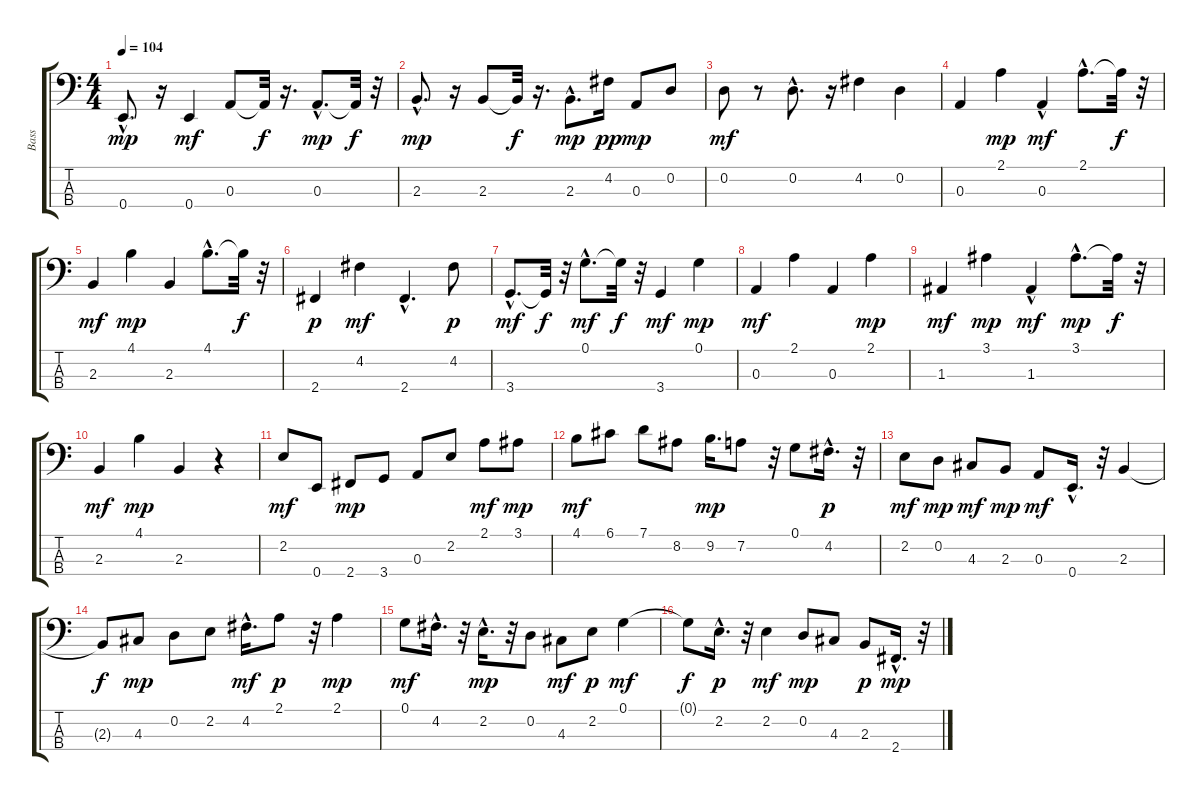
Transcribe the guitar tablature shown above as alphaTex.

\track ("Bass" "Bass") {instrument electricbassfinger}
\staff {score tabs}
\tuning (G2 D2 A1 E1) {hide}
\ts (4 4)
\tempo 104
\clef f4
\ks c
0.4{hac}.8{d dy mp} r.16 0.4.4{dy mf} 0.3.8 0.3{t}.32{dy f} r.16{d} 0.3{hac}.8{d dy mp} 0.3{t}.32{dy f} r.32 |
2.3{hac}.8{d dy mp} r.16 2.3.8 2.3{t}.32{dy f} r.16{d} 2.3{hac}.8{d dy mp} 4.2.16{dy pp} 0.3.8{dy mp} 0.2.8 |
0.2.8{dy mf} r.8 0.2{hac}.8{d} r.16 4.2.4 0.2.4 |
0.3.4 2.1.4{dy mp} 0.3{hac}.4{dy mf} 2.1{hac}.8{d} 2.1{t}.32{dy f} r.32 |
2.3.4{dy mf} 4.1.4{dy mp} 2.3.4 4.1{hac}.8{d} 4.1{t}.32{dy f} r.32 |
2.4.4{dy p} 4.2.4{dy mf} 2.4{hac}.4{d} 4.2.8{dy p} |
3.4{hac}.8{d dy mf} 3.4{t}.32{dy f} r.32 0.1{hac}.8{d dy mf} 0.1{t}.32{dy f} r.32 3.4.4{dy mf} 0.1.4{dy mp} |
0.3.4{dy mf} 2.1.4 0.3.4 2.1.4{dy mp} |
1.3.4{dy mf} 3.1.4{dy mp} 1.3{hac}.4{dy mf} 3.1{hac}.8{d dy mp} 3.1{t}.32{dy f} r.32 |
2.3.4{dy mf} 4.1.4{dy mp} 2.3.4 r.4 |
2.2.8{dy mf} 0.4.8 2.4.8{dy mp} 3.4.8 0.3.8 2.2.8 2.1.8{dy mf} 3.1.8{dy mp} |
4.1.8{dy mf} 6.1.8 7.1.8 8.2.8 9.2.16{d dy mp} 7.2.8 r.32 0.1.8 4.2{hac}.16{d dy p} r.32 |
2.2.8{dy mf} 0.2.8{dy mp} 4.3.8{dy mf} 2.3.8{dy mp} 0.3.8{dy mf} 0.4{hac}.16{d} r.32 2.3.4 |
2.3{t}.8{dy f} 4.3.8{dy mp} 0.2.8 2.2.8 4.2{hac}.16{d dy mf} 2.1.8{dy p} r.32 2.1.4{dy mp} |
0.1.8{dy mf} 4.2{hac}.16{d} r.32 2.2{hac}.16{d dy mp} r.32 0.2.8 4.3.8{dy mf} 2.2.8{dy p} 0.1.4{dy mf} |
0.1{t}.8{dy f} 2.2{hac}.16{d dy p} r.32 2.2.4{dy mf} 0.2.8{dy mp} 4.3.8 2.3.8{dy p} 2.4{hac}.16{d dy mp} r.32
